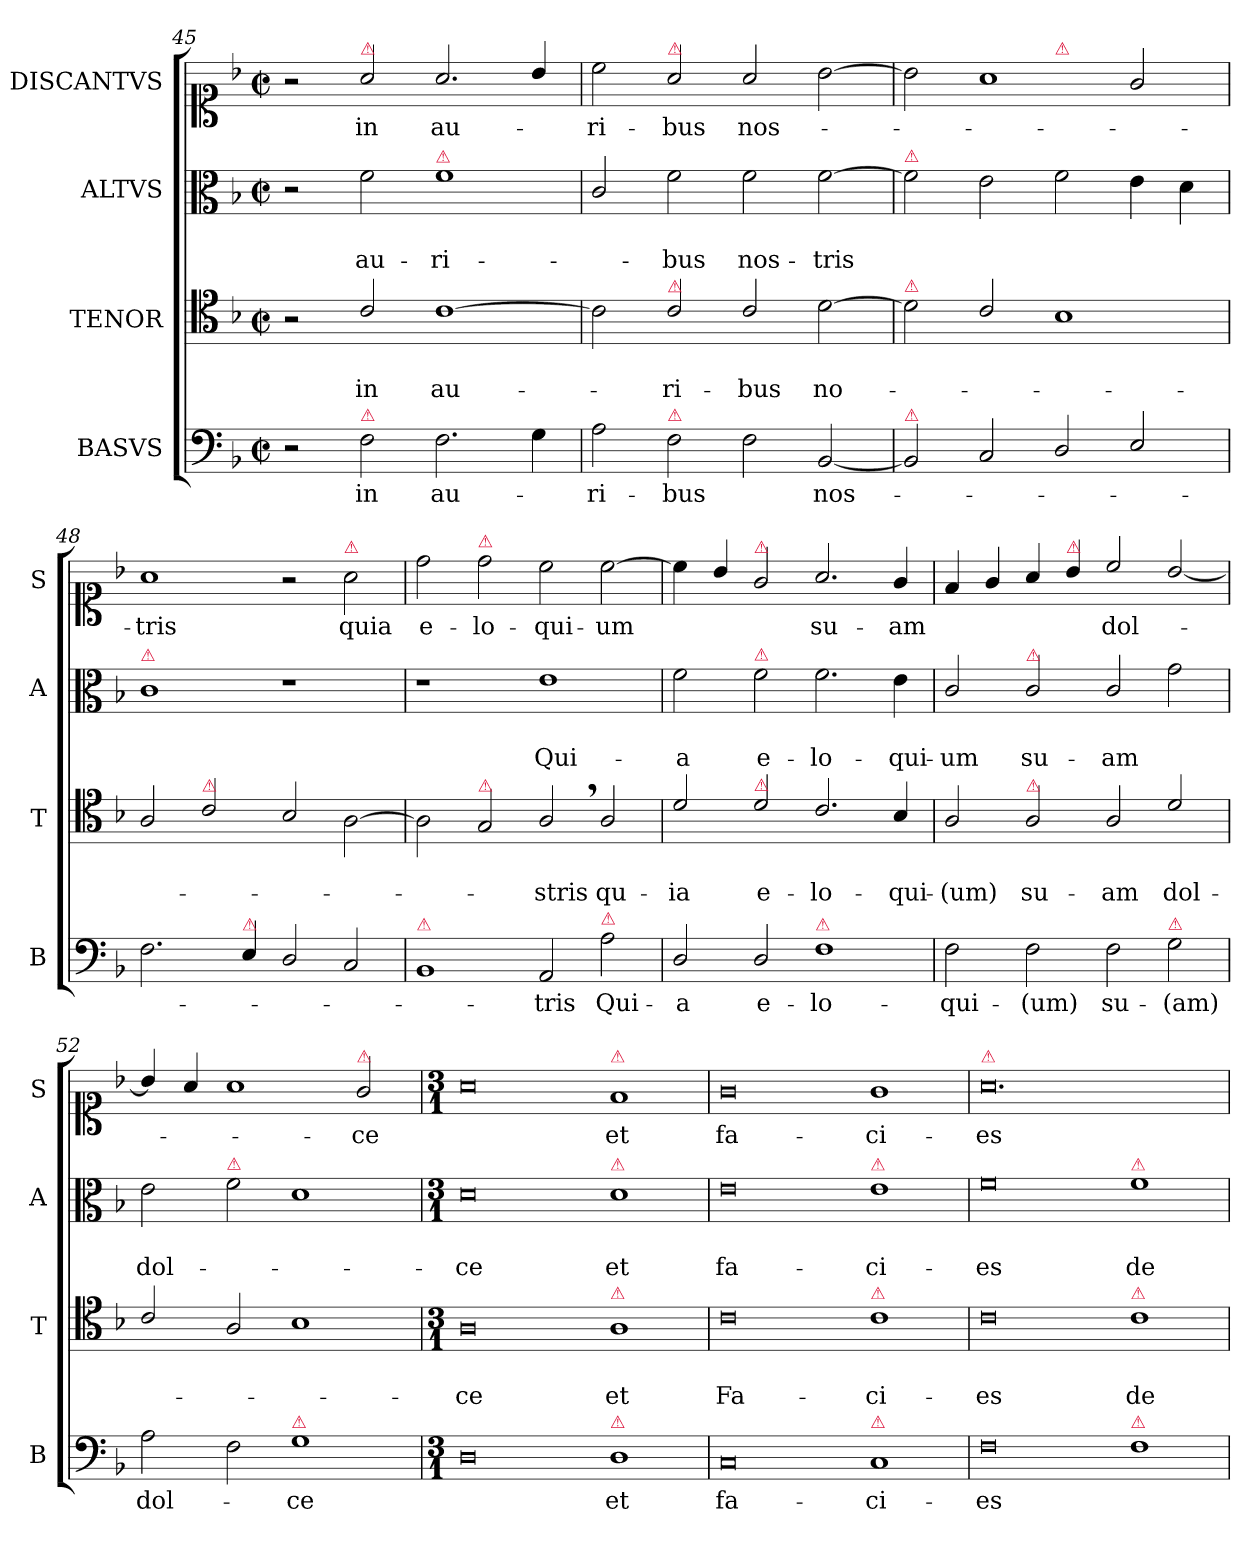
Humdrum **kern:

**kern	**text	**kern	**text	**text	**kern	**text	**text	**kern	**text
*part4	*part4	*part3	*part3	*part3	*part2	*part2	*part2	*part1	*part1
*staff4	*staff4	*staff3	*staff3	*staff3	*staff2	*staff2	*staff2	*staff1	*staff1
*I"BASVS	*	*I"TENOR	*	*	*I"ALTVS	*	*	*I"DISCANTVS	*
*I'B	*	*I'T	*	*	*I'A	*	*	*I'S	*
*clefF4	*	*clefC4	*	*	*clefC3	*	*	*clefC1	*
*k[b-]	*	*k[b-]	*	*	*k[b-]	*	*	*k[b-]	*
*M2/1	*	*M2/1	*	*	*M2/1	*	*	*M2/1	*
*met(c|)	*	*met(c|)	*	*	*met(c|)	*	*	*met(c|)	*
=45	=45	=45	=45	=45	=45	=45	=45	=45	=45
2r	.	2r	.	.	2r	.	.	2r	.
!	!	!	!	!	!	!	!	!LO:TX:a:color=crimson:t=⚠	!
!LO:TX:a:color=crimson:t=⚠	!	!	!	!	!	!	!	!	!
2F\	in	2c/	.	in	2f\	.	au-	2a/	in
!	!	!	!	!	!LO:TX:a:color=crimson:t=⚠	!	!	!	!
2.F\	au-	[1c	.	au-	1f	.	-ri-	2.a/	au-
4G\	.	.	.	.	.	.	.	4b-/	.
=46	=46	=46	=46	=46	=46	=46	=46	=46	=46
2A\	-ri-	2c]	.	.	2c/	.	.	2cc\	-ri-
!	!	!	!	!	!	!	!	!LO:TX:a:color=crimson:t=⚠	!
!	!	!LO:TX:a:color=crimson:t=⚠	!	!	!	!	!	!	!
!LO:TX:a:color=crimson:t=⚠	!	!	!	!	!	!	!	!	!
2F\	-bus	2c/	.	-ri-	2f\	.	-bus	2a/	-bus
2F\	.	2c/	.	-bus	2f\	.	nos-	2a/	nos-
[2BB-	nos-	[2d	.	no-	[2f	.	-tris	[2b-	.
=47	=47	=47	=47	=47	=47	=47	=47	=47	=47
!	!	!	!	!	!LO:TX:a:color=crimson:t=⚠	!	!	!	!
!	!	!LO:TX:a:color=crimson:t=⚠	!	!	!	!	!	!	!
!LO:TX:a:color=crimson:t=⚠	!	!	!	!	!	!	!	!	!
*	*	*	*	*	*	*	*	*^	*
2BB-]	.	2d]	.	.	2f]	.	.	2b-]	1ryy	.
2C/	.	2c/	.	.	2e\	.	.	1a	.	.
!	!	!	!	!	!	!	!	!	!LO:TX:a:color=crimson:t=⚠	!
2D/	.	1B-	.	.	2f\	.	.	.	1ryy	.
2E/	.	.	.	.	4e\	.	.	2g/	.	.
.	.	.	.	.	4d\	.	.	.	.	.
=48	=48	=48	=48	=48	=48	=48	=48	=48	=48	=48
!	!	!	!	!	!LO:TX:a:color=crimson:t=⚠	!	!	!	!	!
*	*	*	*	*	*	*	*	*v	*v	*
2.F\	.	2A/	.	.	1c	.	.	1a	-tris
!	!	!LO:TX:a:color=crimson:t=⚠	!	!	!	!	!	!	!
.	.	2c/	.	.	.	.	.	.	.
!LO:TX:a:color=crimson:t=⚠	!	!	!	!	!	!	!	!	!
4E/	.	.	.	.	.	.	.	.	.
2D/	.	2B-/	.	.	1r	.	.	2r	.
!	!	!	!	!	!	!	!	!LO:TX:a:color=crimson:t=⚠	!
2C/	.	[2A	.	.	.	.	.	2a\	quia
=49	=49	=49	=49	=49	=49	=49	=49	=49	=49
!LO:TX:a:color=crimson:t=⚠	!	!	!	!	!	!	!	!	!
1BB-	.	2A]	.	.	1r	.	.	2dd\	e-
!	!	!	!	!	!	!	!	!LO:TX:a:color=crimson:t=⚠	!
!	!	!LO:TX:a:color=crimson:t=⚠	!	!	!	!	!	!	!
.	.	2G/	.	.	.	.	.	2dd\	-lo-
2AA/	-tris	2A,/	.	-stris	1e	.	Qui-	2cc\	-qui-
!LO:TX:a:color=crimson:t=⚠	!	!	!	!	!	!	!	!	!
2A\	Qui-	2A/	.	qu-	.	.	.	[2cc\	-um
=50	=50	=50	=50	=50	=50	=50	=50	=50	=50
2D/	-a	2d/	.	-ia	2f\	.	-a	4cc\]	.
.	.	.	.	.	.	.	.	4b-/	.
!	!	!	!	!	!	!	!	!LO:TX:a:color=crimson:t=⚠	!
!	!	!	!	!	!LO:TX:a:color=crimson:t=⚠	!	!	!	!
!	!	!LO:TX:a:color=crimson:t=⚠	!	!	!	!	!	!	!
2D/	e-	2d/	.	e-	2f\	.	e-	2g/	.
!LO:TX:a:color=crimson:t=⚠	!	!	!	!	!	!	!	!	!
1F	-lo-	2.c/	.	-lo-	2.f\	.	-lo-	2.a/	su-
.	.	4B-/	.	-qui-	4e\	.	-qui-	4g/	-am
=51	=51	=51	=51	=51	=51	=51	=51	=51	=51
2F\	-qui-	2A/	.	-(um)	2c/	.	-um	4f/	.
.	.	.	.	.	.	.	.	4g/	.
!	!	!	!	!	!LO:TX:a:color=crimson:t=⚠	!	!	!	!
!	!	!LO:TX:a:color=crimson:t=⚠	!	!	!	!	!	!	!
2F\	-(um)	2A/	.	su-	2c/	.	su-	4a/	.
!	!	!	!	!	!	!	!	!LO:TX:a:color=crimson:t=⚠	!
.	.	.	.	.	.	.	.	4b-/	.
2F\	su-	2A/	.	-am	2c/	.	-am	2cc/	dol-
!LO:TX:a:color=crimson:t=⚠	!	!	!	!	!	!	!	!	!
2G\	-(am)	2d/	.	dol-	2g\	.	.	[2b-/	.
=52	=52	=52	=52	=52	=52	=52	=52	=52	=52
2A\	dol-	2c/	.	.	2e\	.	dol-	4b-/]	.
.	.	.	.	.	.	.	.	4a/	.
!	!	!	!	!	!LO:TX:a:color=crimson:t=⚠	!	!	!	!
2F\	.	2A/	.	.	2f\	.	.	1a	.
!LO:TX:a:color=crimson:t=⚠	!	!	!	!	!	!	!	!	!
1G	-ce	1B-	.	.	1d	.	.	.	.
!	!	!	!	!	!	!	!	!LO:TX:a:color=crimson:t=⚠	!
.	.	.	.	.	.	.	.	2g/	-ce
=53	=53	=53	=53	=53	=53	=53	=53	=53	=53
*M3/1	*	*M3/1	*	*	*M3/1	*	*	*M3/1	*
0D	.	0A	.	-ce	0d	.	-ce	0a	.
!	!	!	!	!	!	!	!	!LO:TX:a:color=crimson:t=⚠	!
!	!	!	!	!	!LO:TX:a:color=crimson:t=⚠	!	!	!	!
!	!	!LO:TX:a:color=crimson:t=⚠	!	!	!	!	!	!	!
!LO:TX:a:color=crimson:t=⚠	!	!	!	!	!	!	!	!	!
1D	et	1A	.	et	1d	.	et	1f	et
=54	=54	=54	=54	=54	=54	=54	=54	=54	=54
0C	fa-	0c	.	Fa-	0e	.	fa-	0g	fa-
!	!	!	!	!	!LO:TX:a:color=crimson:t=⚠	!	!	!	!
!	!	!LO:TX:a:color=crimson:t=⚠	!	!	!	!	!	!	!
!LO:TX:a:color=crimson:t=⚠	!	!	!	!	!	!	!	!	!
1C	-ci-	1c	.	-ci-	1e	.	-ci-	1g	-ci-
=55	=55	=55	=55	=55	=55	=55	=55	=55	=55
!	!	!	!	!	!	!	!	!LO:TX:a:color=crimson:t=⚠	!
0F	-es	0c	.	-es	0f	.	-es	0.a	-es
!	!	!	!	!	!LO:TX:a:color=crimson:t=⚠	!	!	!	!
!	!	!LO:TX:a:color=crimson:t=⚠	!	!	!	!	!	!	!
!LO:TX:a:color=crimson:t=⚠	!	!	!	!	!	!	!	!	!
1F	.	1c	.	de-	1f	.	de-	.	.
=	=	=	=	=	=	=	=	=	=
*-	*-	*-	*-	*-	*-	*-	*-	*-	*-
